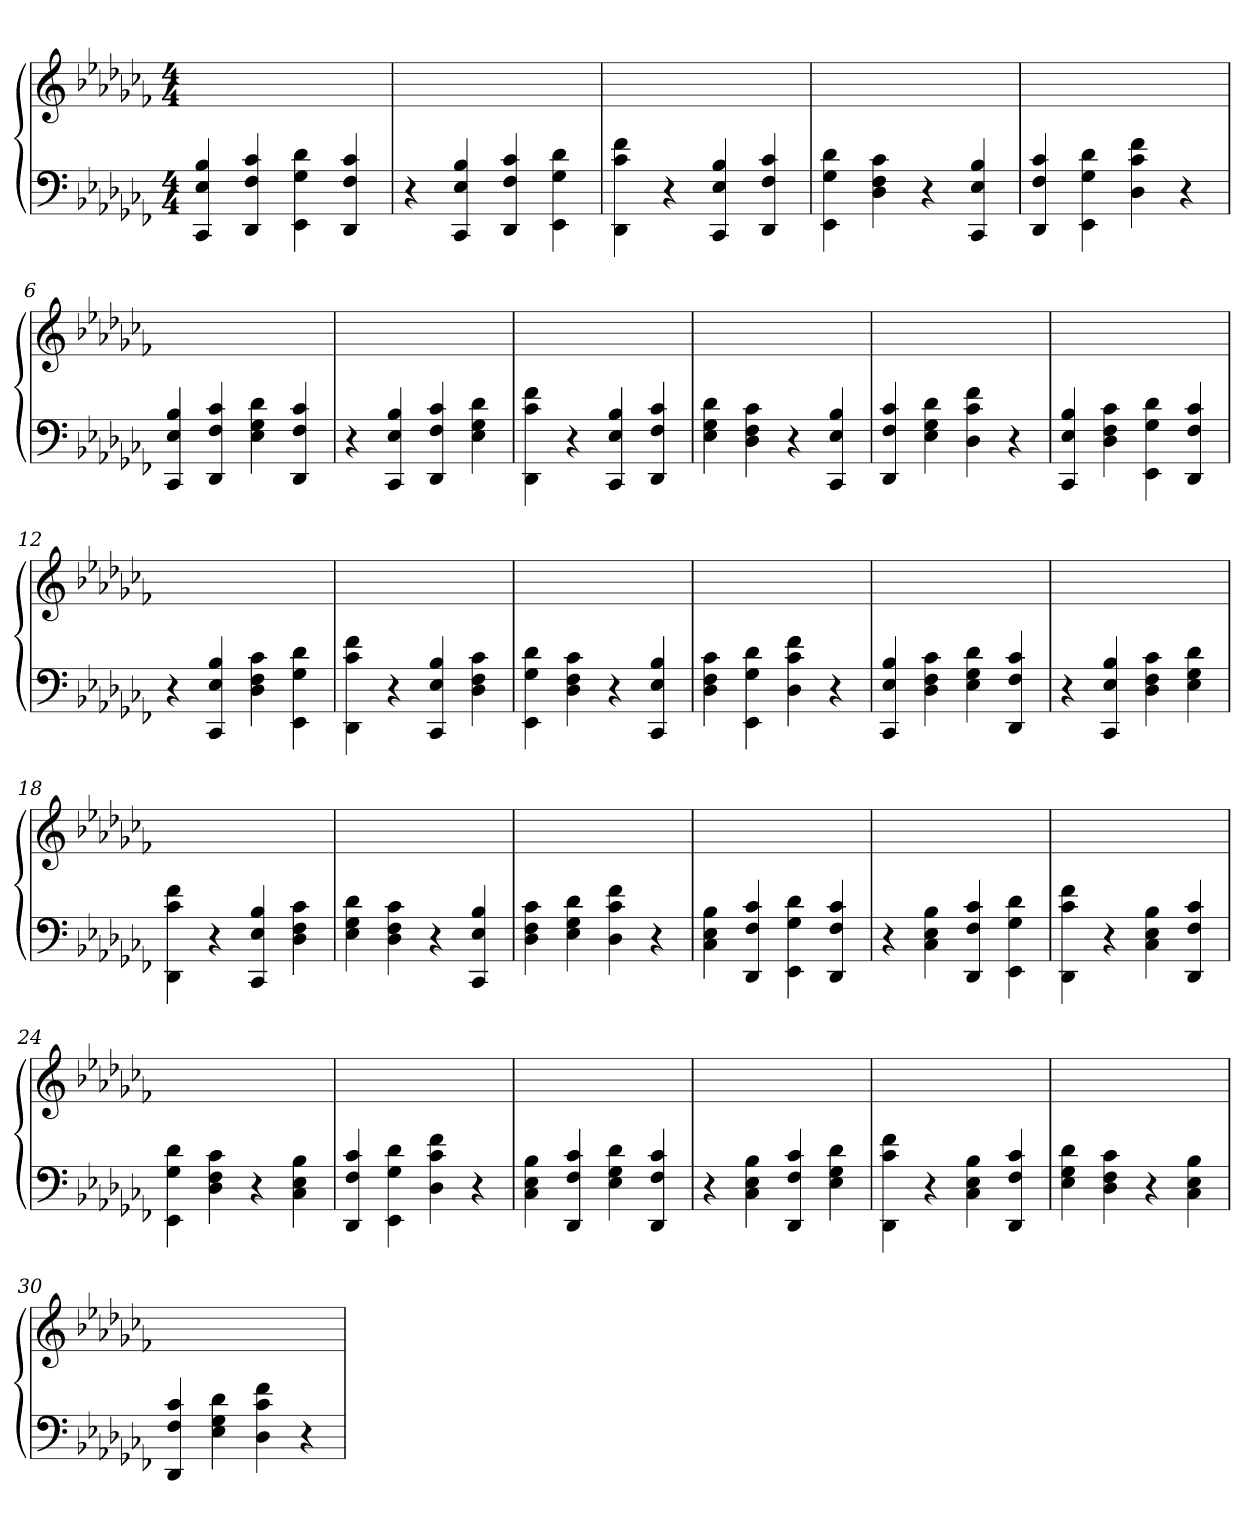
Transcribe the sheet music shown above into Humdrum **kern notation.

**kern	**kern
*part2	*part1
*staff2	*staff1
*clefF4	*clefG2
*k[b-e-a-d-g-c-f-]	*k[b-e-a-d-g-c-f-]
*C-:	*C-:
*M4/4	*M4/4
*MM60	*MM60
=1	=1
4CC- 4E- 4B-	1ryy
4DD- 4F- 4c-	.
4EE- 4G- 4d-	.
4DD- 4F- 4c-	.
=2	=2
4r	1ryy
4CC- 4E- 4B-	.
4DD- 4F- 4c-	.
4EE- 4G- 4d-	.
=3	=3
4DD- 4c- 4f-	1ryy
4r	.
4CC- 4E- 4B-	.
4DD- 4F- 4c-	.
=4	=4
4EE- 4G- 4d-	1ryy
4D- 4F- 4c-	.
4r	.
4CC- 4E- 4B-	.
=5	=5
4DD- 4F- 4c-	1ryy
4EE- 4G- 4d-	.
4D- 4c- 4f-	.
4r	.
=6	=6
4CC- 4E- 4B-	1ryy
4DD- 4F- 4c-	.
4E- 4G- 4d-	.
4DD- 4F- 4c-	.
=7	=7
4r	1ryy
4CC- 4E- 4B-	.
4DD- 4F- 4c-	.
4E- 4G- 4d-	.
=8	=8
4DD- 4c- 4f-	1ryy
4r	.
4CC- 4E- 4B-	.
4DD- 4F- 4c-	.
=9	=9
4E- 4G- 4d-	1ryy
4D- 4F- 4c-	.
4r	.
4CC- 4E- 4B-	.
=10	=10
4DD- 4F- 4c-	1ryy
4E- 4G- 4d-	.
4D- 4c- 4f-	.
4r	.
=11	=11
4CC- 4E- 4B-	1ryy
4D- 4F- 4c-	.
4EE- 4G- 4d-	.
4DD- 4F- 4c-	.
=12	=12
4r	1ryy
4CC- 4E- 4B-	.
4D- 4F- 4c-	.
4EE- 4G- 4d-	.
=13	=13
4DD- 4c- 4f-	1ryy
4r	.
4CC- 4E- 4B-	.
4D- 4F- 4c-	.
=14	=14
4EE- 4G- 4d-	1ryy
4D- 4F- 4c-	.
4r	.
4CC- 4E- 4B-	.
=15	=15
4D- 4F- 4c-	1ryy
4EE- 4G- 4d-	.
4D- 4c- 4f-	.
4r	.
=16	=16
4CC- 4E- 4B-	1ryy
4D- 4F- 4c-	.
4E- 4G- 4d-	.
4DD- 4F- 4c-	.
=17	=17
4r	1ryy
4CC- 4E- 4B-	.
4D- 4F- 4c-	.
4E- 4G- 4d-	.
=18	=18
4DD- 4c- 4f-	1ryy
4r	.
4CC- 4E- 4B-	.
4D- 4F- 4c-	.
=19	=19
4E- 4G- 4d-	1ryy
4D- 4F- 4c-	.
4r	.
4CC- 4E- 4B-	.
=20	=20
4D- 4F- 4c-	1ryy
4E- 4G- 4d-	.
4D- 4c- 4f-	.
4r	.
=21	=21
4C- 4E- 4B-	1ryy
4DD- 4F- 4c-	.
4EE- 4G- 4d-	.
4DD- 4F- 4c-	.
=22	=22
4r	1ryy
4C- 4E- 4B-	.
4DD- 4F- 4c-	.
4EE- 4G- 4d-	.
=23	=23
4DD- 4c- 4f-	1ryy
4r	.
4C- 4E- 4B-	.
4DD- 4F- 4c-	.
=24	=24
4EE- 4G- 4d-	1ryy
4D- 4F- 4c-	.
4r	.
4C- 4E- 4B-	.
=25	=25
4DD- 4F- 4c-	1ryy
4EE- 4G- 4d-	.
4D- 4c- 4f-	.
4r	.
=26	=26
4C- 4E- 4B-	1ryy
4DD- 4F- 4c-	.
4E- 4G- 4d-	.
4DD- 4F- 4c-	.
=27	=27
4r	1ryy
4C- 4E- 4B-	.
4DD- 4F- 4c-	.
4E- 4G- 4d-	.
=28	=28
4DD- 4c- 4f-	1ryy
4r	.
4C- 4E- 4B-	.
4DD- 4F- 4c-	.
=29	=29
4E- 4G- 4d-	1ryy
4D- 4F- 4c-	.
4r	.
4C- 4E- 4B-	.
=30	=30
4DD- 4F- 4c-	1ryy
4E- 4G- 4d-	.
4D- 4c- 4f-	.
4r	.
=	=
*-	*-
